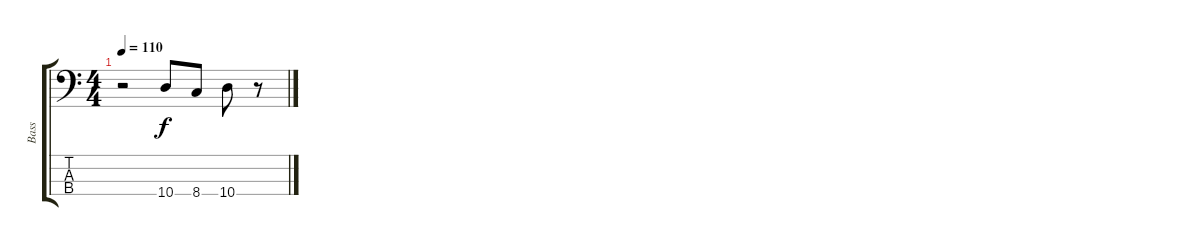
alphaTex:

\track ("Bass" "Bass") {instrument electricbassfinger}
\staff {score tabs}
\tuning (G2 D2 A1 E1) {hide}
\ts (4 4)
\tempo 110
\clef f4
\ks c
r.2{dy f} 10.4.8 8.4.8 10.4.8 r.8
